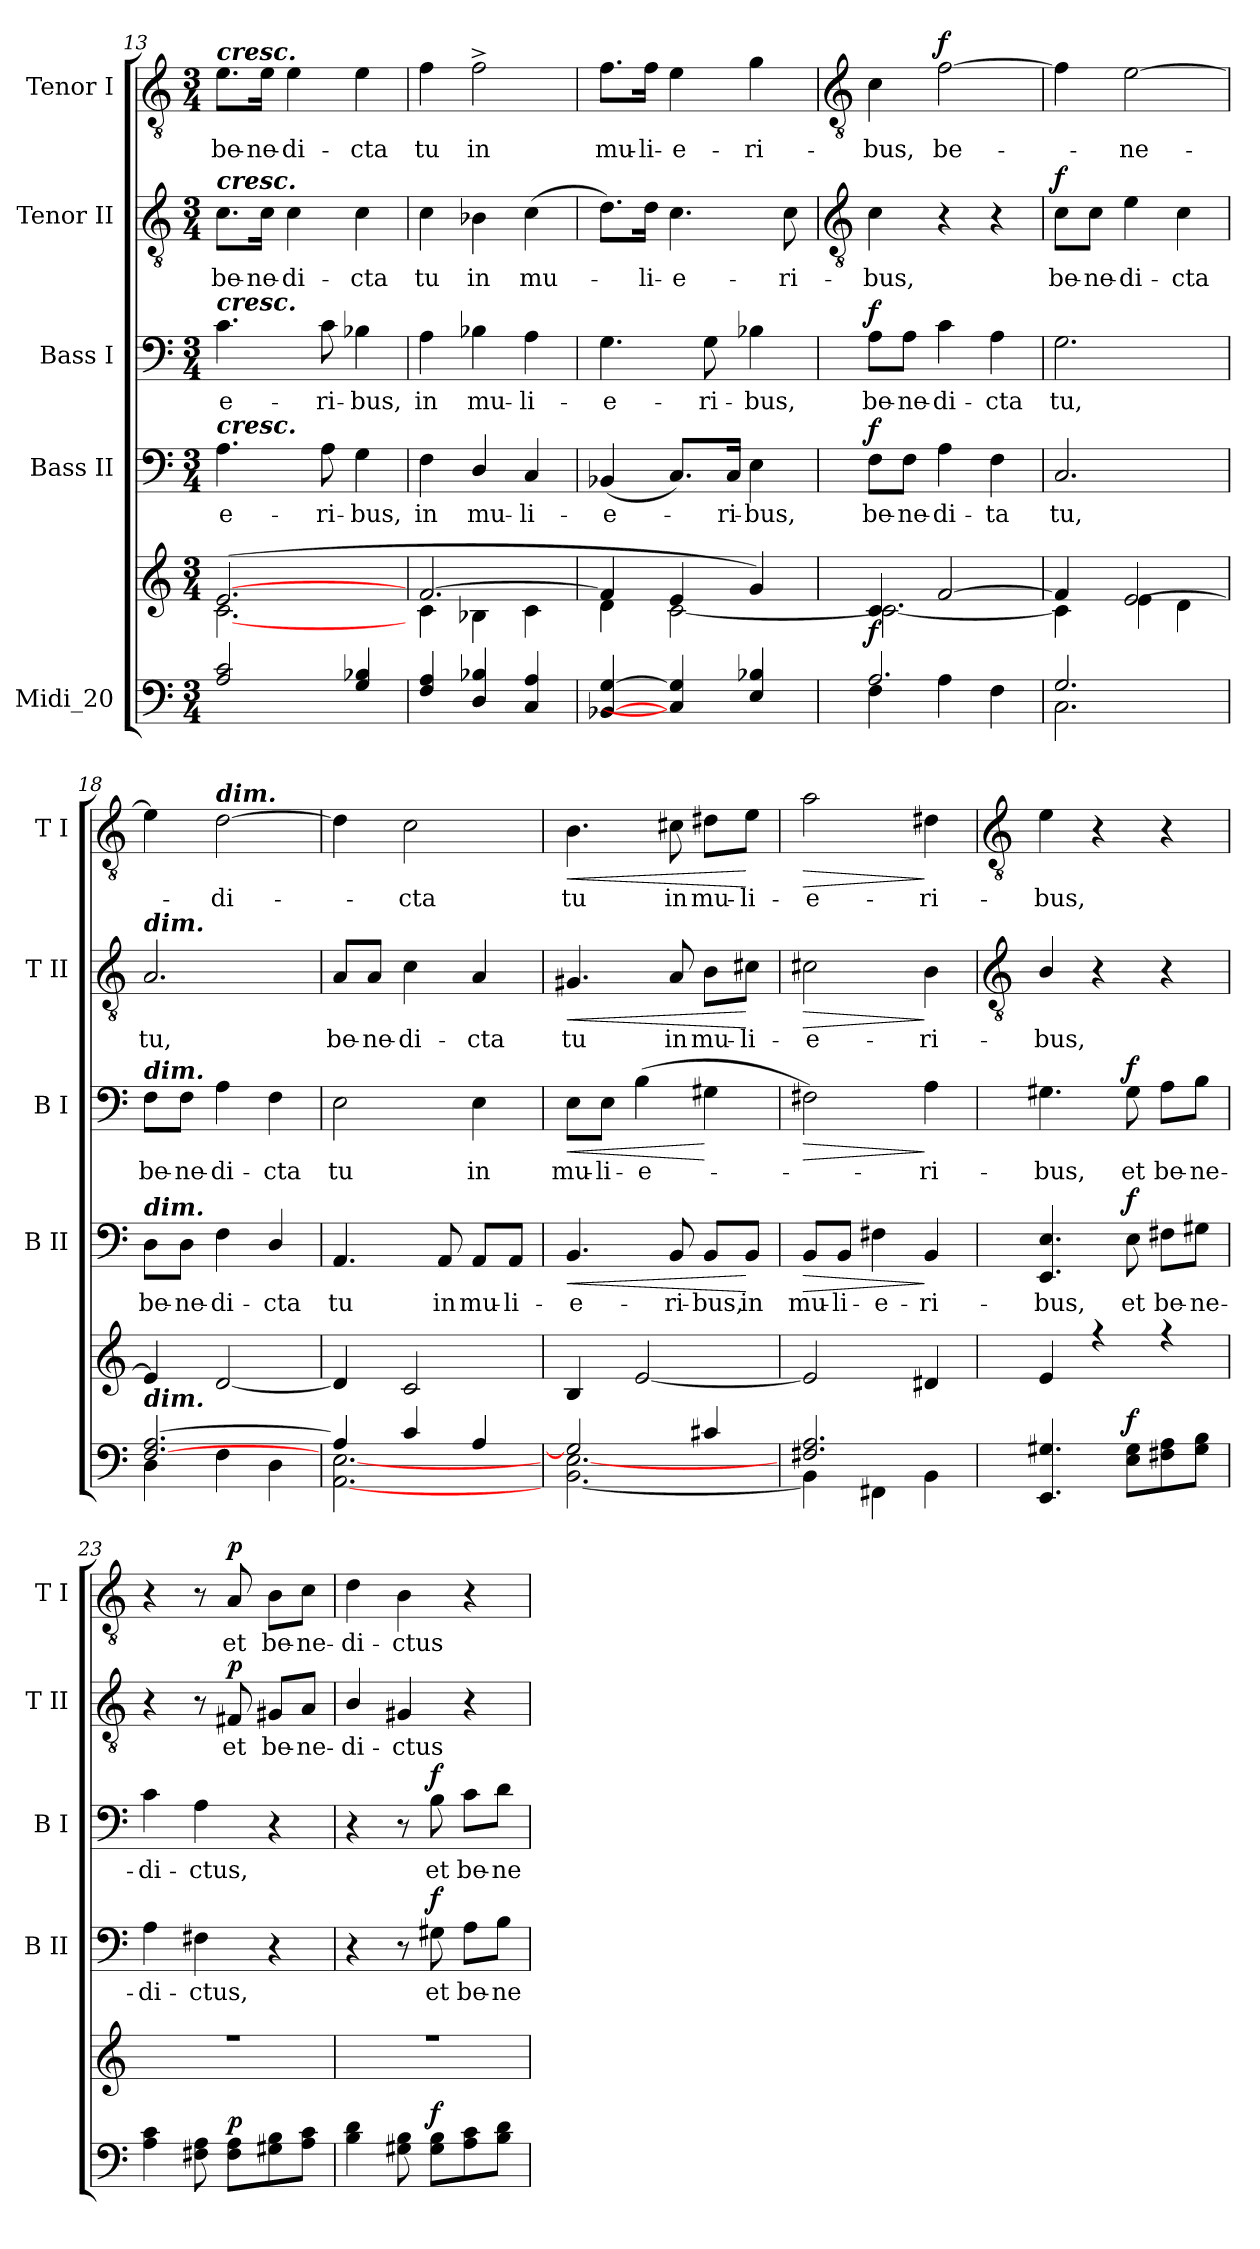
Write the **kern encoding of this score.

**kern	**kern	**dynam	**kern	**text	**dynam	**kern	**text	**dynam	**kern	**text	**dynam	**kern	**text	**dynam
*part5	*part5	*part5	*part4	*part4	*part4	*part3	*part3	*part3	*part2	*part2	*part2	*part1	*part1	*part1
*staff6	*staff5	*staff5/6	*staff4	*staff4	*staff4	*staff3	*staff3	*staff3	*staff2	*staff2	*staff2	*staff1	*staff1	*staff1
*I"Midi_20	*	*	*I"Bass II	*	*	*I"Bass I	*	*	*I"Tenor II	*	*	*I"Tenor I	*	*
*	*	*	*I'B II	*	*	*I'B I	*	*	*I'T II	*	*	*I'T I	*	*
*clefF4	*clefG2	*	*clefF4	*	*	*clefF4	*	*	*clefGv2	*	*	*clefGv2	*	*
*k[]	*k[]	*	*k[]	*	*	*k[]	*	*	*k[]	*	*	*k[]	*	*
*C:	*C:	*	*C:	*	*	*C:	*	*	*C:	*	*	*C:	*	*
*M3/4	*M3/4	*	*M3/4	*	*	*M3/4	*	*	*M3/4	*	*	*M3/4	*	*
=13	=13	=13	=13	=13	=13	=13	=13	=13	=13	=13	=13	=13	=13	=13
*^	*	*	*	*	*	*	*	*	*	*	*	*	*	*
!	!	!	!	!	!	!	!	!	!	!	!	!	!LO:TX:a:Bi:t=cresc.	!	!
!	!	!	!	!	!	!	!	!	!	!LO:TX:a:Bi:t=cresc.	!	!	!	!	!
!	!	!	!	!	!	!	!LO:TX:a:Bi:t=cresc.	!	!	!	!	!	!	!	!
!	!	!	!	!LO:TX:a:Bi:t=cresc.	!	!	!	!	!	!	!	!	!	!	!
!	!LO:N:vis=1	!	!	!	!LO:LY:b	!	!	!LO:LY:b	!	!	!LO:LY:b	!	!	!LO:LY:b	!
*	*	*^	*	*	*	*	*	*	*	*	*	*	*	*	*
2A/ 2c/	2.ryy	(>[2.e/	[2.c\	.	4.A	-e-	.	4.c	-e-	.	8.c\L	be-	.	8.e\L	be-	.
!	!	!	!	!	!	!	!	!	!	!	!	!LO:LY:b	!	!	!LO:LY:b	!
.	.	.	.	.	.	.	.	.	.	.	16c\Jk	-ne-	.	16e\Jk	-ne-	.
!	!	!	!	!	!	!	!	!	!	!	!	!LO:LY:b	!	!	!LO:LY:b	!
.	.	.	.	.	.	.	.	.	.	.	4c	-di-	.	4e	-di-	.
!	!	!	!	!	!	!LO:LY:b	!	!	!LO:LY:b	!	!	!	!	!	!	!
.	.	.	.	.	8A	-ri-	.	8c	-ri-	.	.	.	.	.	.	.
!	!	!	!	!	!	!LO:LY:b	!	!	!LO:LY:b	!	!	!LO:LY:b	!	!	!LO:LY:b	!
4G/ 4B-X/	.	.	.	.	4G	-bus,	.	4B-X	-bus,	.	4c	-cta	.	4e	-cta	.
=14	=14	=14	=14	=14	=14	=14	=14	=14	=14	=14	=14	=14	=14	=14	=14	=14
!	!LO:N:vis=1	!	!	!	!	!LO:LY:b	!	!	!LO:LY:b	!	!	!LO:LY:b	!	!	!LO:LY:b	!
4F/ 4A/	2.ryy	[2.f/	4c\	.	4F	in	.	4A	in	.	4c	tu	.	4f	tu	.
!	!	!	!	!	!	!LO:LY:b	!	!	!LO:LY:b	!	!	!LO:LY:b	!	!	!LO:LY:b	!
4D/ 4B-X/	.	.	4B-X\	.	4D/	mu-	.	4B-X	mu-	.	4B-X	in	.	2f^	in	.
!	!	!	!	!	!	!LO:LY:b	!	!	!LO:LY:b	!	!	!LO:LY:b	!	!	!	!
4C/ 4A/	.	.	4c\	.	4C	-li-	.	4A	-li-	.	(>4c	mu-	.	.	.	.
=15	=15	=15	=15	=15	=15	=15	=15	=15	=15	=15	=15	=15	=15	=15	=15	=15
!	!LO:N:vis=1	!	!	!	!	!LO:LY:b	!	!	!LO:LY:b	!	!	!	!	!	!LO:LY:b	!
[4BB-X/ [4G/	2.ryy	4f/]	4d\	.	(<4BB-X	-e-	.	4.G	-e-	.	8.d\L)	.	.	8.f\L	mu-	.
!	!	!	!	!	!	!	!	!	!	!	!	!LO:LY:b	!	!	!LO:LY:b	!
.	.	.	.	.	.	.	.	.	.	.	16d\Jk	li-	.	16f\Jk	-li-	.
!	!	!	!	!	!	!	!	!	!	!	!	!LO:LY:b	!	!	!LO:LY:b	!
4C/] 4G/]	.	4e/	[2c\	.	8.C/L)	.	.	.	.	.	4.c	-e-	.	4e	-e-	.
!	!	!	!	!	!	!	!	!	!LO:LY:b	!	!	!	!	!	!	!
.	.	.	.	.	.	.	.	8G	-ri-	.	.	.	.	.	.	.
!	!	!	!	!	!	!LO:LY:b	!	!	!	!	!	!	!	!	!	!
.	.	.	.	.	16C/Jk	ri-	.	.	.	.	.	.	.	.	.	.
!	!	!	!	!	!	!LO:LY:b	!	!	!LO:LY:b	!	!	!	!	!	!LO:LY:b	!
4E/ 4B-X/	.	4g/)	.	.	4E	-bus,	.	4B-X	-bus,	.	.	.	.	4g	-ri-	.
!	!	!	!	!	!	!	!	!	!	!	!	!LO:LY:b	!	!	!	!
.	.	.	.	.	.	.	.	.	.	.	8c	-ri-	.	.	.	.
!!LO:LB:g=z
=16	=16	=16	=16	=16	=16	=16	=16	=16	=16	=16	=16	=16	=16	=16	=16	=16
*	*	*	*	*	*	*	*	*	*	*	*clefGv2	*	*	*clefGv2	*	*
!	!	!	!	!LO:DY:b	!	!LO:LY:b	!LO:DY:b	!	!LO:LY:b	!LO:DY:b	!	!LO:LY:b	!	!	!LO:LY:b	!
2.A/	4F\	4c/	2.c\_	f	8F\L	be-	f	8A\L	be-	f	4c	-bus,	.	4c	-bus,	.
!	!	!	!	!	!	!LO:LY:b	!	!	!LO:LY:b	!	!	!	!	!	!	!
.	.	.	.	.	8F\J	-ne-	.	8A\J	-ne-	.	.	.	.	.	.	.
!	!	!	!	!	!	!LO:LY:b	!	!	!LO:LY:b	!	!	!	!	!	!LO:LY:b	!LO:DY:b
.	4A\	[2f/	.	.	4A	-di-	.	4c	-di-	.	4r	.	.	[2f	be-	f
!	!	!	!	!	!	!LO:LY:b	!	!	!LO:LY:b	!	!	!	!	!	!	!
.	4F\	.	.	.	4F	-ta	.	4A	-cta	.	4r	.	.	.	.	.
=17	=17	=17	=17	=17	=17	=17	=17	=17	=17	=17	=17	=17	=17	=17	=17	=17
!	!	!	!	!	!	!LO:LY:b	!	!	!LO:LY:b	!	!	!LO:LY:b	!LO:DY:b	!	!	!
2.G/	2.C\	4f/]	4c\]	.	2.C	tu,	.	2.G	tu,	.	8c\L	be-	f	4f]	.	.
!	!	!	!	!	!	!	!	!	!	!	!	!LO:LY:b	!	!	!	!
.	.	.	.	.	.	.	.	.	.	.	8c\J	-ne-	.	.	.	.
!	!	!	!	!	!	!	!	!	!	!	!	!LO:LY:b	!	!	!LO:LY:b	!
.	.	[2e/	4e\	.	.	.	.	.	.	.	4e	-di-	.	[2e	ne-	.
!	!	!	!	!	!	!	!	!	!	!	!	!LO:LY:b	!	!	!	!
.	.	.	4d\	.	.	.	.	.	.	.	4c	-cta	.	.	.	.
=18	=18	=18	=18	=18	=18	=18	=18	=18	=18	=18	=18	=18	=18	=18	=18	=18
!	!	!	!	!	!	!	!	!	!	!	!LO:TX:a:Bi:t=dim.	!	!	!	!	!
!	!	!	!	!	!	!	!	!LO:TX:a:Bi:t=dim.	!	!	!	!	!	!	!	!
!	!	!	!	!	!LO:TX:a:Bi:t=dim.	!	!	!	!	!	!	!	!	!	!	!
!LO:TX:a:Bi:t=dim.	!	!	!	!	!	!	!	!	!	!	!	!	!	!	!	!
!	!	!	!	!	!	!LO:LY:b	!	!	!LO:LY:b	!	!	!LO:LY:b	!	!	!	!
[2.F/ [2.A/	4D\	4e/]	2ryy	.	8D\L	be-	.	8F\L	be-	.	2.A	tu,	.	4e]	.	.
!	!	!	!	!	!	!LO:LY:b	!	!	!LO:LY:b	!	!	!	!	!	!	!
.	.	.	.	.	8D\J	-ne-	.	8F\J	-ne-	.	.	.	.	.	.	.
!	!	!	!	!	!	!	!	!	!	!	!	!	!	!LO:TX:a:Bi:t=dim.	!	!
!	!	!	!	!	!	!LO:LY:b	!	!	!LO:LY:b	!	!	!	!	!	!LO:LY:b	!
.	4F\	[2d/	.	.	4F	-di-	.	4A	-di-	.	.	.	.	[2d	di-	.
!	!	!	!	!	!	!LO:LY:b	!	!	!LO:LY:b	!	!	!	!	!	!	!
.	4D\	.	4ryy	.	4D/	-cta	.	4F	-cta	.	.	.	.	.	.	.
=19	=19	=19	=19	=19	=19	=19	=19	=19	=19	=19	=19	=19	=19	=19	=19	=19
!	!	!	!	!	!	!LO:LY:b	!	!	!LO:LY:b	!	!	!LO:LY:b	!	!	!	!
4A/]	[2.AA\ [2.E\	4d/]	2ryy	.	4.AA	tu	.	2E	tu	.	8A/L	be-	.	4d]	.	.
!	!	!	!	!	!	!	!	!	!	!	!	!LO:LY:b	!	!	!	!
.	.	.	.	.	.	.	.	.	.	.	8A/J	-ne-	.	.	.	.
!	!	!	!	!	!	!	!	!	!	!	!	!LO:LY:b	!	!	!LO:LY:b	!
4c/	.	2c/	.	.	.	.	.	.	.	.	4c	-di-	.	2c	cta	.
!	!	!	!	!	!	!LO:LY:b	!	!	!	!	!	!	!	!	!	!
.	.	.	.	.	8AA	in	.	.	.	.	.	.	.	.	.	.
!	!	!	!	!	!	!LO:LY:b	!	!	!LO:LY:b	!	!	!LO:LY:b	!	!	!	!
4A/	.	.	4ryy	.	8AA/L	mu-	.	4E	in	.	4A	-cta	.	.	.	.
!	!	!	!	!	!	!LO:LY:b	!	!	!	!	!	!	!	!	!	!
.	.	.	.	.	8AA/J	-li-	.	.	.	.	.	.	.	.	.	.
=20	=20	=20	=20	=20	=20	=20	=20	=20	=20	=20	=20	=20	=20	=20	=20	=20
!	!	!	!LO:N:vis=1	!LO:HP:b	!	!LO:LY:b	!LO:HP:b	!	!LO:LY:b	!LO:HP:b	!	!LO:LY:b	!LO:HP:b	!	!LO:LY:b	!LO:HP:b
2G#/]	[2.BB\ [2.E\	4B/	2.ryy	<	4.BB	-e-	<	8E\L	mu-	<	4.G#X	tu	<	4.B	tu	<
!	!	!	!	!	!	!	!	!	!LO:LY:b	!	!	!	!	!	!	!
.	.	.	.	.	.	.	.	8E\J	-li-	.	.	.	.	.	.	.
!	!	!	!	!	!	!	!	!	!LO:LY:b	!	!	!	!	!	!	!
.	.	[2e/	.	.	.	.	.	(>4B	-e-	.	.	.	.	.	.	.
!	!	!	!	!	!	!LO:LY:b	!	!	!	!	!	!LO:LY:b	!	!	!LO:LY:b	!
.	.	.	.	.	8BB	-ri-	.	.	.	.	8A	in	.	8c#X	in	.
!	!	!	!	!	!	!LO:LY:b	!	!	!	!	!	!LO:LY:b	!	!	!LO:LY:b	!
4c#X/	.	.	.	.	8BB/L	-bus,	.	4G#X	.	[	8B\L	mu-	.	8d#X\L	mu-	.
!	!	!	!	!	!	!LO:LY:b	!	!	!	!	!	!LO:LY:b	!	!	!LO:LY:b	!
.	.	.	.	.	8BB/J	in	[	.	.	.	8c#X\J	-li-	[	8e\J	-li-	[
*v	*v	*	*	*	*	*	*	*	*	*	*	*	*	*	*	*
*	*v	*v	*	*	*	*	*	*	*	*	*	*	*	*	*
.	.	[	.	.	.	.	.	.	.	.	.	.	.	.
=21	=21	=21	=21	=21	=21	=21	=21	=21	=21	=21	=21	=21	=21	=21
*^	*	*	*	*	*	*	*	*	*	*	*	*	*	*
!	!	!	!LO:HP:b	!	!LO:LY:b	!LO:HP:b	!	!	!LO:HP:b	!	!	!	!	!	!
*	*	*^	*	*	*	*	*	*	*	*	*	*	*	*	*
!	!	!	!	!	!	!	!	!	!	!LO:HP:n=1:b	!	!LO:LY:b	!LO:HP:b	!	!LO:LY:b	!LO:HP:b
2.F#X/ 2.A/	4BB\]	2e/]	2.ryy	>	8BB/L	mu-	>	2F#X)	.	> >	2c#X	-e-	>	2a	-e-	>
!	!	!	!	!	!	!LO:LY:b	!	!	!	!	!	!	!	!	!	!
.	.	.	.	.	8BB/J	-li-	.	.	.	.	.	.	.	.	.	.
!	!	!	!	!	!	!LO:LY:b	!	!	!	!	!	!	!	!	!	!
.	4FF#X\	.	.	.	4F#X	-e-	.	.	.	.	.	.	.	.	.	.
!	!	!	!	!	!	!LO:LY:b	!	!	!LO:LY:b	!	!	!LO:LY:b	!	!	!LO:LY:b	!
.	4BB\	4d#X/	.	.	4BB	-ri-	]	4A	ri-	]	4B	-ri-	]	4d#X	-ri-	]
*v	*v	*	*	*	*	*	*	*	*	*	*	*	*	*	*	*
*	*v	*v	*	*	*	*	*	*	*	*	*	*	*	*	*
.	.	]	.	.	.	.	.	]	.	.	.	.	.	.
!!LO:LB:g=z
=22	=22	=22	=22	=22	=22	=22	=22	=22	=22	=22	=22	=22	=22	=22
*	*	*	*	*	*	*	*	*	*clefGv2	*	*	*clefGv2	*	*
*	*^	*	*	*	*	*	*	*	*	*	*	*	*	*
!	!	!	!	!	!LO:LY:b	!	!	!LO:LY:b	!	!	!LO:LY:b	!	!	!LO:LY:b	!
4.EE 4.G#X	4e	2.ryy	.	4.EE 4.E	-bus,	.	4.G#X	-bus,	.	4B/	-bus,	.	4e	-bus,	.
.	4r	.	.	.	.	.	.	.	.	4r	.	.	4r	.	.
!	!	!	!LO:DY:a=2	!	!LO:LY:b	!LO:DY:b	!	!LO:LY:b	!LO:DY:b	!	!	!	!	!	!
8E 8G#L	.	.	f	8E	et	f	8G#	et	f	.	.	.	.	.	.
!	!	!	!	!	!LO:LY:b	!	!	!LO:LY:b	!	!	!	!	!	!	!
8F#X 8A	4r	.	.	8F#X\L	be-	.	8A\L	be-	.	4r	.	.	4r	.	.
!	!	!	!	!	!LO:LY:b	!	!	!LO:LY:b	!	!	!	!	!	!	!
8G# 8BJ	.	.	.	8G#X\J	-ne-	.	8B\J	-ne-	.	.	.	.	.	.	.
=23	=23	=23	=23	=23	=23	=23	=23	=23	=23	=23	=23	=23	=23	=23	=23
!	!LO:N:vis=1	!	!	!	!LO:LY:b	!	!	!LO:LY:b	!	!	!	!	!	!	!
4A 4c	2.r	2.ryy	.	4A	-di-	.	4c	-di-	.	4r	.	.	4r	.	.
!	!	!	!	!	!LO:LY:b	!	!	!LO:LY:b	!	!	!	!	!	!	!
8F#X 8A	.	.	.	4F#X	-ctus,	.	4A	-ctus,	.	8r	.	.	8r	.	.
!	!	!	!LO:DY:a=2	!	!	!	!	!	!	!	!LO:LY:b	!LO:DY:b	!	!LO:LY:b	!LO:DY:b
8F# 8AL	.	.	p	.	.	.	.	.	.	8F#X	et	p	8A	et	p
!	!	!	!	!	!	!	!	!	!	!	!LO:LY:b	!	!	!LO:LY:b	!
8G#X 8B	.	.	.	4r	.	.	4r	.	.	8G#X/L	be-	.	8B\L	be-	.
!	!	!	!	!	!	!	!	!	!	!	!LO:LY:b	!	!	!LO:LY:b	!
8A 8cJ	.	.	.	.	.	.	.	.	.	8A/J	-ne-	.	8c\J	-ne-	.
=24	=24	=24	=24	=24	=24	=24	=24	=24	=24	=24	=24	=24	=24	=24	=24
!	!LO:N:vis=1	!	!	!	!	!	!	!	!	!	!LO:LY:b	!	!	!LO:LY:b	!
4B 4d	2.r	2.ryy	.	4r	.	.	4r	.	.	4B/	-di-	.	4d	-di-	.
!	!	!	!	!	!	!	!	!	!	!	!LO:LY:b	!	!	!LO:LY:b	!
8G#X 8B	.	.	.	8r	.	.	8r	.	.	4G#X	-ctus	.	4B	-ctus	.
!	!	!	!LO:DY:a=2	!	!LO:LY:b	!LO:DY:b	!	!LO:LY:b	!LO:DY:b	!	!	!	!	!	!
8G# 8BL	.	.	f	8G#X	et	f	8B	et	f	.	.	.	.	.	.
!	!	!	!	!	!LO:LY:b	!	!	!LO:LY:b	!	!	!	!	!	!	!
8A 8c	.	.	.	8A\L	be-	.	8c\L	be-	.	4r	.	.	4r	.	.
!	!	!	!	!	!LO:LY:b	!	!	!LO:LY:b	!	!	!	!	!	!	!
8B 8dJ	.	.	.	8B\J	-ne-	.	8d\J	-ne-	.	.	.	.	.	.	.
*	*v	*v	*	*	*	*	*	*	*	*	*	*	*	*	*
=	=	=	=	=	=	=	=	=	=	=	=	=	=	=
*-	*-	*-	*-	*-	*-	*-	*-	*-	*-	*-	*-	*-	*-	*-
